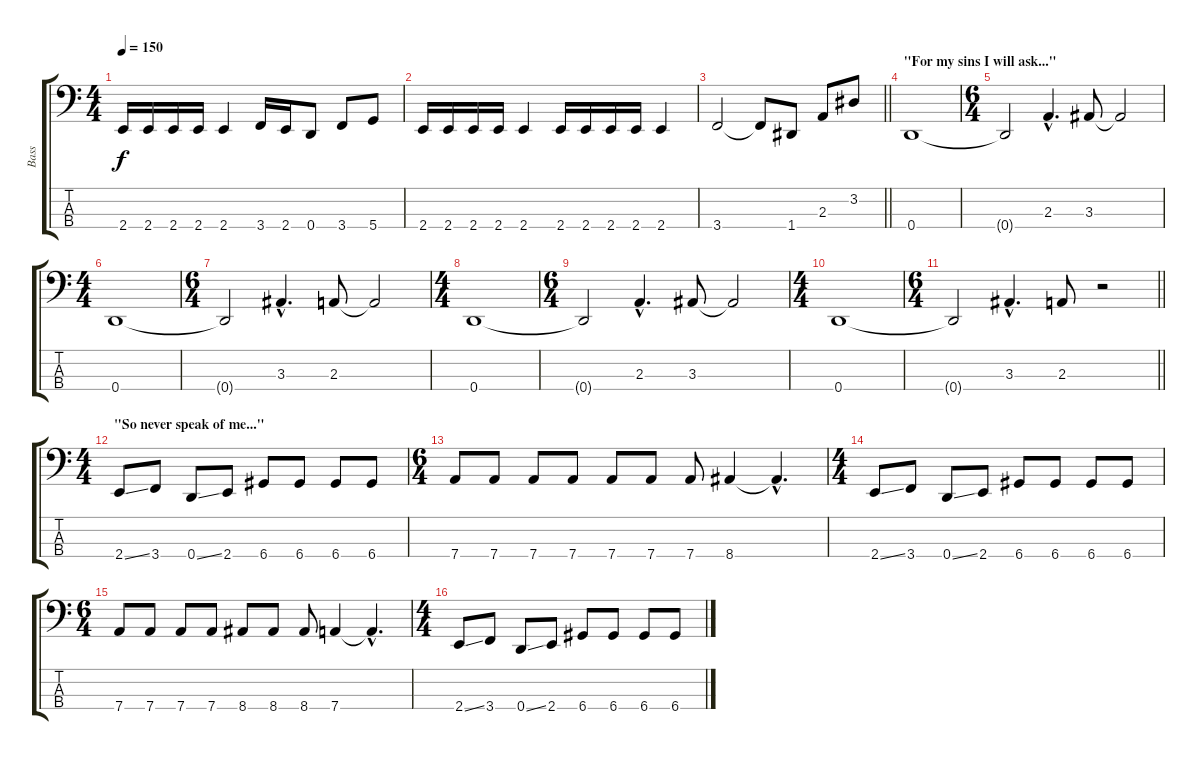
\track ("Bass" "Bass") {instrument electricbasspick}
\staff {score tabs}
\tuning (F2 C2 G1 D1) {hide}
\ts (4 4)
\tempo 150
\clef f4
\ks c
2.4.16{dy f} 2.4.16 2.4.16 2.4.16 2.4.4 3.4.16 2.4.16 0.4.8 3.4.8 5.4.8 |
2.4.16 2.4.16 2.4.16 2.4.16 2.4.4 2.4.16 2.4.16 2.4.16 2.4.16 2.4.4 |
\barLineRight lightlight
3.4.2 3.4{t}.8 1.4.8 2.3.8 3.2.8 |
\section ("" "\"For my sins I will ask...\"")
0.4.1 |
\ts (6 4)
0.4{t}.2 2.3{hac}.4{d} 3.3.8 3.3{t}.2 |
\ts (4 4)
0.4.1 |
\ts (6 4)
0.4{t}.2 3.3{hac}.4{d} 2.3.8 2.3{t}.2 |
\ts (4 4)
0.4.1 |
\ts (6 4)
0.4{t}.2 2.3{hac}.4{d} 3.3.8 3.3{t}.2 |
\ts (4 4)
0.4.1 |
\ts (6 4)
\barLineRight lightlight
0.4{t}.2 3.3{hac}.4{d} 2.3.8 r.2 |
\ts (4 4)
\section ("" "\"So never speak of me...\"")
2.4{ss}.8 3.4.8 0.4{ss}.8 2.4.8 6.4.8 6.4.8 6.4.8 6.4.8 |
\ts (6 4)
7.4.8 7.4.8 7.4.8 7.4.8 7.4.8 7.4.8 7.4.8 8.4.4 8.4{hac t}.4{d} |
\ts (4 4)
2.4{ss}.8 3.4.8 0.4{ss}.8 2.4.8 6.4.8 6.4.8 6.4.8 6.4.8 |
\ts (6 4)
7.4.8 7.4.8 7.4.8 7.4.8 8.4.8 8.4.8 8.4.8 7.4.4 7.4{hac t}.4{d} |
\ts (4 4)
2.4{ss}.8 3.4.8 0.4{ss}.8 2.4.8 6.4.8 6.4.8 6.4.8 6.4.8
